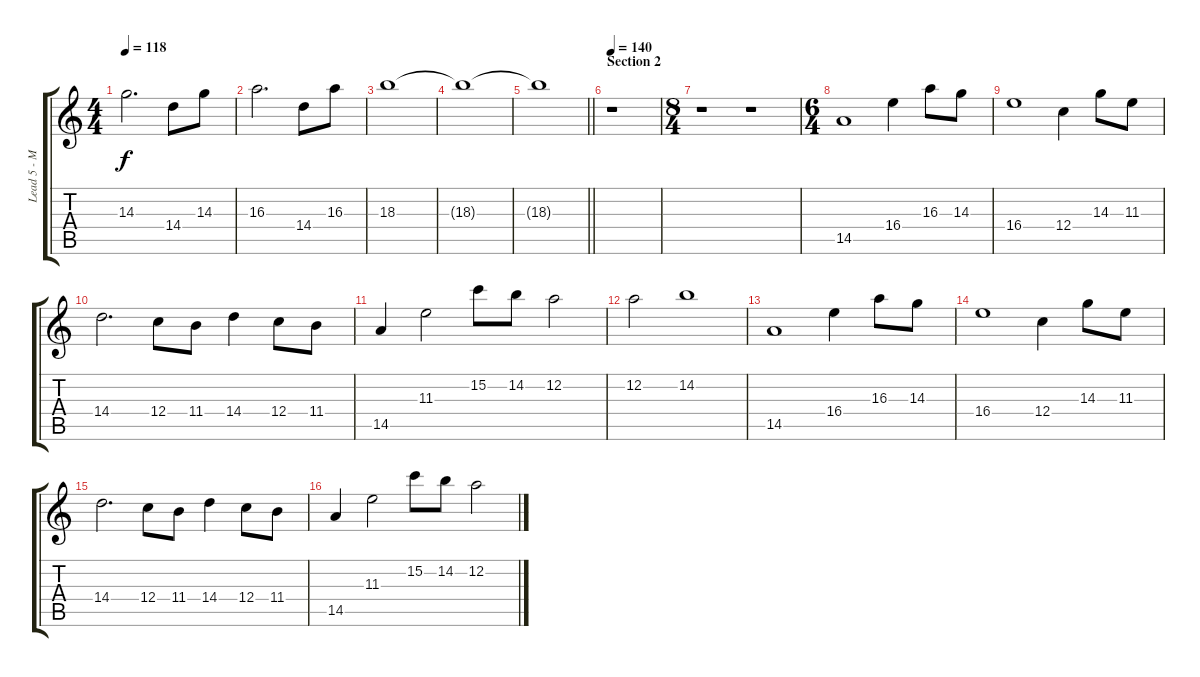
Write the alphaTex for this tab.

\track ("Lead 5 - Main Lead" "Lead 5 - M") {instrument overdrivenguitar}
\staff {score tabs}
\tuning (D4 A3 F3 C3 G2 C2) {hide}
\ts (4 4)
\tempo 118
\clef g2
\ks c
14.3.2{d dy f} 14.4.8 14.3.8 |
16.3.2{d} 14.4.8 16.3.8 |
18.3.1 |
18.3{t}.1 |
\barLineRight lightlight
18.3{t}.1 |
\section ("" "Section 2")
\tempo 140
r.1 |
\ts (8 4)
r.1 r.1 |
\ts (6 4)
14.5.1 16.4.4 16.3.8 14.3.8 |
16.4.1 12.4.4 14.3.8 11.3.8 |
14.4.2{d} 12.4.8 11.4.8 14.4.4 12.4.8 11.4.8 |
14.5.4 11.3.2 15.2.8 14.2.8 12.2.2 |
12.2.2 14.2.1 |
14.5.1 16.4.4 16.3.8 14.3.8 |
16.4.1 12.4.4 14.3.8 11.3.8 |
14.4.2{d} 12.4.8 11.4.8 14.4.4 12.4.8 11.4.8 |
14.5.4 11.3.2 15.2.8 14.2.8 12.2.2
